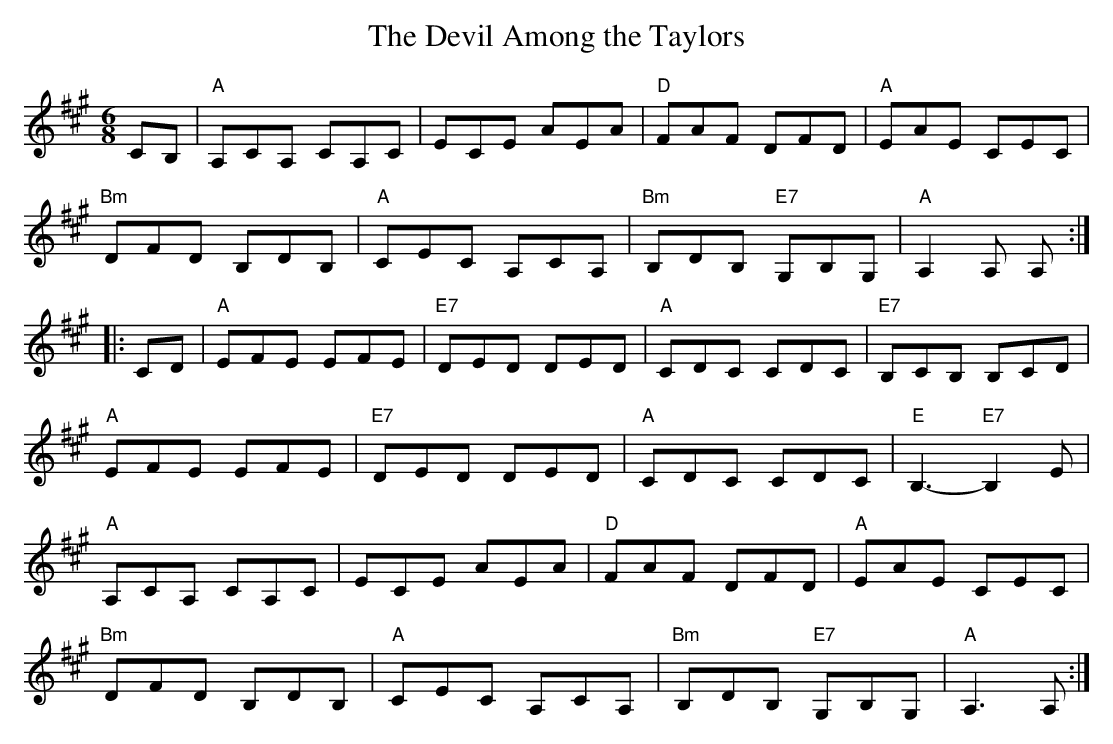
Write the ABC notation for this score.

X:1
T:The Devil Among the Taylors
M:6/8
K:A
CB,|"A"A,CA, CA,C|ECE AEA|"D"FAF DFD|"A"EAE CEC|
"Bm"DFD B,DB,|"A"CEC A,CA,|"Bm"B,DB, "E7"G,B,G,|"A"A,2A, A,:|
|:CD|"A"EFE EFE|"E7"DED DED|"A"CDC CDC|"E7"B,CB, B,CD|
"A"EFE EFE|"E7"DED DED|"A"CDC CDC|"E"B,3 -"E7"B,2E|
"A"A,CA, CA,C|ECE AEA|"D"FAF DFD|"A"EAE CEC|
"Bm"DFD B,DB,|"A"CEC A,CA,|"Bm"B,DB, "E7"G,B,G,|"A"A,3 A,:|
